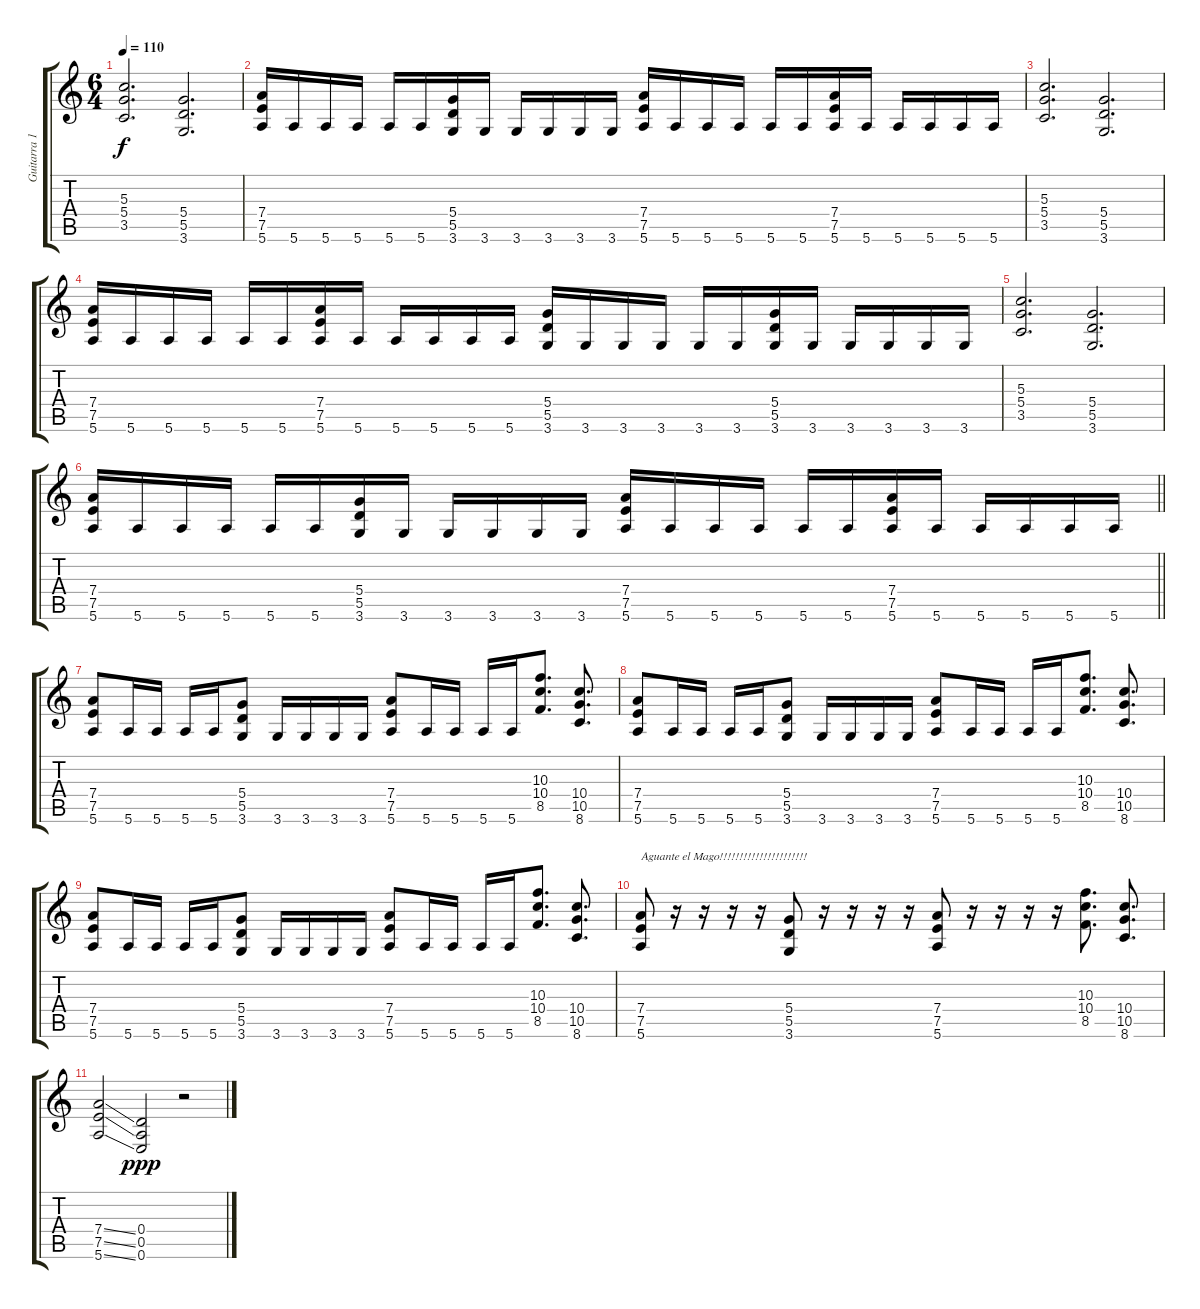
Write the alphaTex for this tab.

\track ("Guitarra 1" "Guitarra 1") {instrument overdrivenguitar}
\staff {score tabs}
\tuning (E4 B3 G3 D3 A2 E2) {hide}
\ts (6 4)
\tempo 110
\clef g2
\ks c
(5.3 5.4 3.5).2{d dy f} (5.4 5.5 3.6).2{d} |
(7.4 7.5 5.6).16 5.6.16 5.6.16 5.6.16 5.6.16 5.6.16 (5.4 5.5 3.6).16 3.6.16 3.6.16 3.6.16 3.6.16 3.6.16 (7.4 7.5 5.6).16 5.6.16 5.6.16 5.6.16 5.6.16 5.6.16 (7.4 7.5 5.6).16 5.6.16 5.6.16 5.6.16 5.6.16 5.6.16 |
(5.3 5.4 3.5).2{d} (5.4 5.5 3.6).2{d} |
(7.4 7.5 5.6).16 5.6.16 5.6.16 5.6.16 5.6.16 5.6.16 (7.4 7.5 5.6).16 5.6.16 5.6.16 5.6.16 5.6.16 5.6.16 (5.4 5.5 3.6).16 3.6.16 3.6.16 3.6.16 3.6.16 3.6.16 (5.4 5.5 3.6).16 3.6.16 3.6.16 3.6.16 3.6.16 3.6.16 |
(5.3 5.4 3.5).2{d} (5.4 5.5 3.6).2{d} |
\barLineRight lightlight
(7.4 7.5 5.6).16 5.6.16 5.6.16 5.6.16 5.6.16 5.6.16 (5.4 5.5 3.6).16 3.6.16 3.6.16 3.6.16 3.6.16 3.6.16 (7.4 7.5 5.6).16 5.6.16 5.6.16 5.6.16 5.6.16 5.6.16 (7.4 7.5 5.6).16 5.6.16 5.6.16 5.6.16 5.6.16 5.6.16 |
(7.4 7.5 5.6).8 5.6.16 5.6.16 5.6.16 5.6.16 (5.4 5.5 3.6).8 3.6.16 3.6.16 3.6.16 3.6.16 (7.4 7.5 5.6).8 5.6.16 5.6.16 5.6.16 5.6.16 (10.3 10.4 8.5).8{d} (10.4 10.5 8.6).8{d} |
(7.4 7.5 5.6).8 5.6.16 5.6.16 5.6.16 5.6.16 (5.4 5.5 3.6).8 3.6.16 3.6.16 3.6.16 3.6.16 (7.4 7.5 5.6).8 5.6.16 5.6.16 5.6.16 5.6.16 (10.3 10.4 8.5).8{d} (10.4 10.5 8.6).8{d} |
(7.4 7.5 5.6).8 5.6.16 5.6.16 5.6.16 5.6.16 (5.4 5.5 3.6).8 3.6.16 3.6.16 3.6.16 3.6.16 (7.4 7.5 5.6).8 5.6.16 5.6.16 5.6.16 5.6.16 (10.3 10.4 8.5).8{d} (10.4 10.5 8.6).8{d} |
(7.4 7.5 5.6).8{txt "Aguante el Mago!!!!!!!!!!!!!!!!!!!!!!"} r.16 r.16 r.16 r.16 (5.4 5.5 3.6).8 r.16 r.16 r.16 r.16 (7.4 7.5 5.6).8 r.16 r.16 r.16 r.16 (10.3 10.4 8.5).8{d} (10.4 10.5 8.6).8{d} |
(7.4{ss} 7.5{ss} 5.6{ss}).2 (0.4 0.5 0.6).2{dy ppp} r.2
